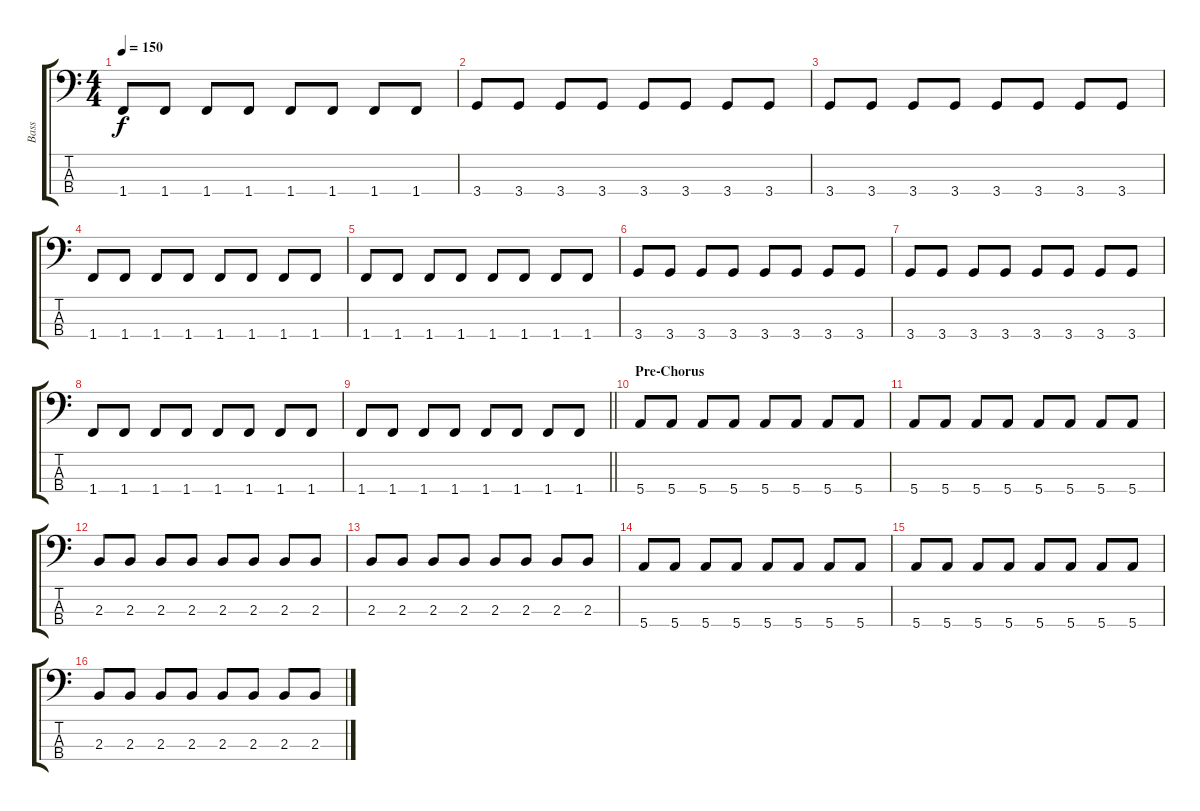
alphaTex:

\track ("Bass" "Bass") {instrument electricbassfinger}
\staff {score tabs}
\tuning (G2 D2 A1 E1) {hide}
\ts (4 4)
\tempo 150
\clef f4
\ks c
1.4.8{dy f} 1.4.8 1.4.8 1.4.8 1.4.8 1.4.8 1.4.8 1.4.8 |
3.4.8 3.4.8 3.4.8 3.4.8 3.4.8 3.4.8 3.4.8 3.4.8 |
3.4.8 3.4.8 3.4.8 3.4.8 3.4.8 3.4.8 3.4.8 3.4.8 |
1.4.8 1.4.8 1.4.8 1.4.8 1.4.8 1.4.8 1.4.8 1.4.8 |
1.4.8 1.4.8 1.4.8 1.4.8 1.4.8 1.4.8 1.4.8 1.4.8 |
3.4.8 3.4.8 3.4.8 3.4.8 3.4.8 3.4.8 3.4.8 3.4.8 |
3.4.8 3.4.8 3.4.8 3.4.8 3.4.8 3.4.8 3.4.8 3.4.8 |
1.4.8 1.4.8 1.4.8 1.4.8 1.4.8 1.4.8 1.4.8 1.4.8 |
\barLineRight lightlight
1.4.8 1.4.8 1.4.8 1.4.8 1.4.8 1.4.8 1.4.8 1.4.8 |
\section ("" "Pre-Chorus")
5.4.8 5.4.8 5.4.8 5.4.8 5.4.8 5.4.8 5.4.8 5.4.8 |
5.4.8 5.4.8 5.4.8 5.4.8 5.4.8 5.4.8 5.4.8 5.4.8 |
2.3.8 2.3.8 2.3.8 2.3.8 2.3.8 2.3.8 2.3.8 2.3.8 |
2.3.8 2.3.8 2.3.8 2.3.8 2.3.8 2.3.8 2.3.8 2.3.8 |
5.4.8 5.4.8 5.4.8 5.4.8 5.4.8 5.4.8 5.4.8 5.4.8 |
5.4.8 5.4.8 5.4.8 5.4.8 5.4.8 5.4.8 5.4.8 5.4.8 |
2.3.8 2.3.8 2.3.8 2.3.8 2.3.8 2.3.8 2.3.8 2.3.8
